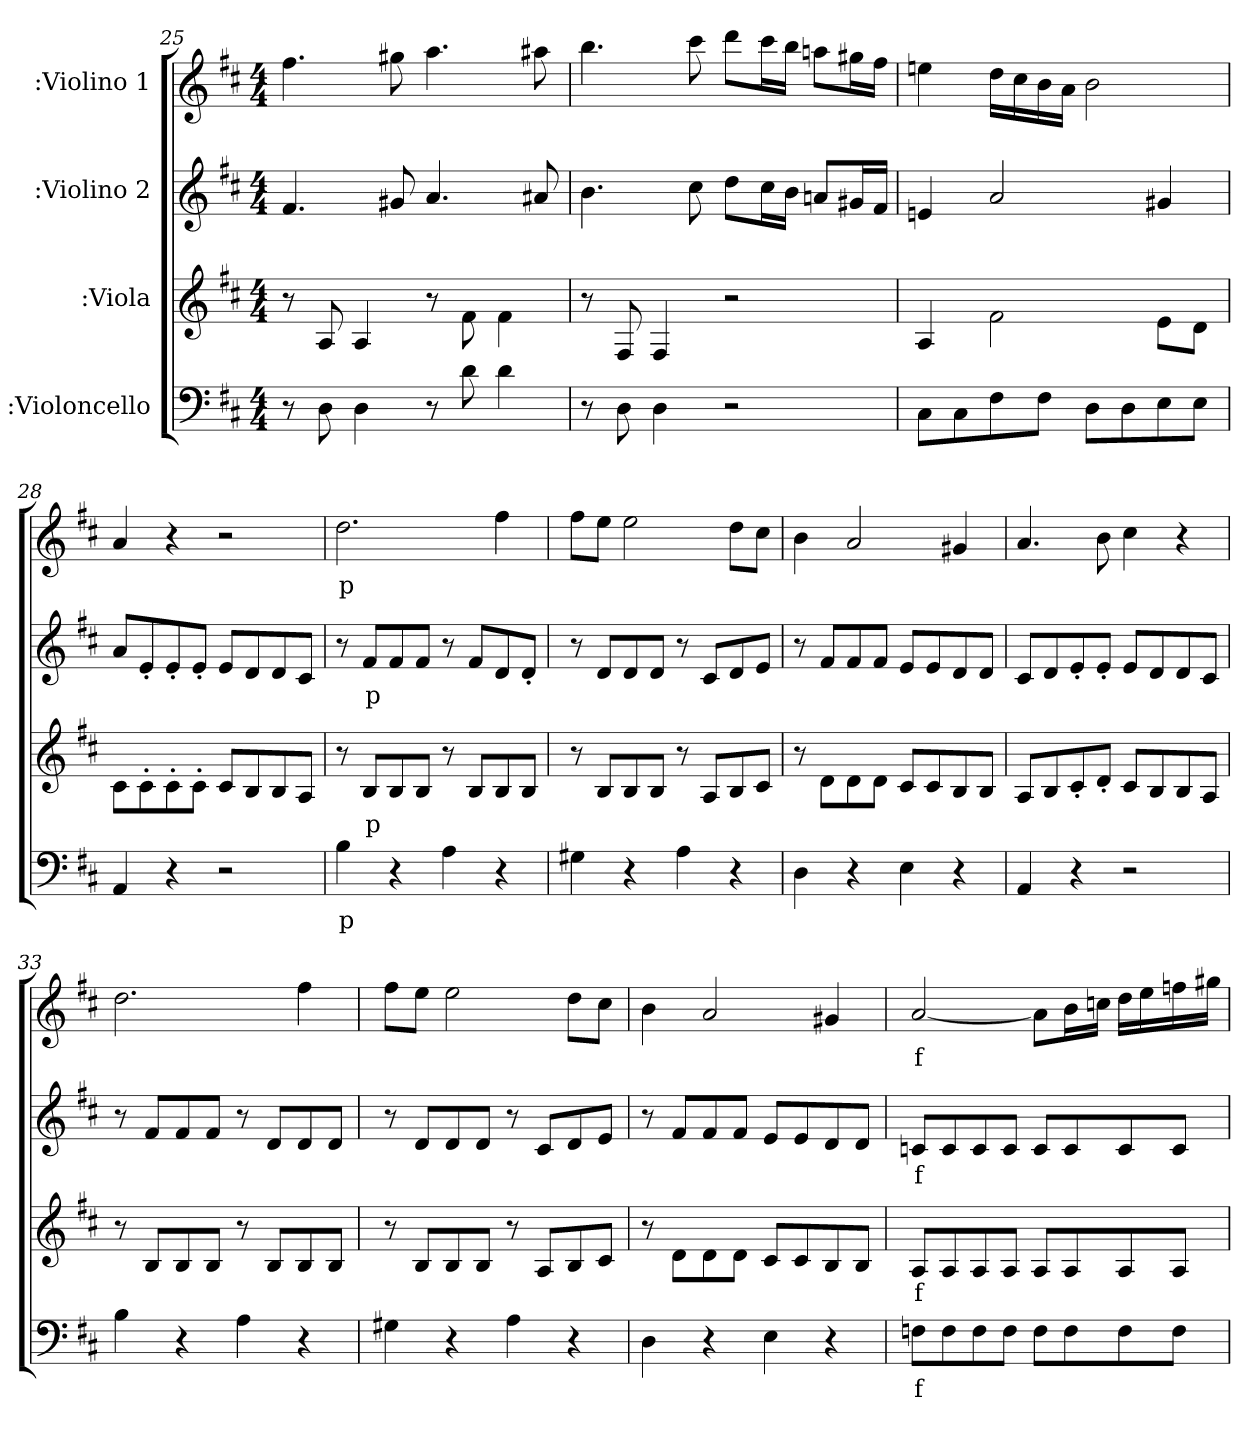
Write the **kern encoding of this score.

**kern	**text	**kern	**text	**kern	**text	**kern	**text
*part4	*part4	*part3	*part3	*part2	*part2	*part1	*part1
*staff4	*staff4	*staff3	*staff3	*staff2	*staff2	*staff1	*staff1
*I":Violoncello	*	*I":Viola	*	*I":Violino 2	*	*I":Violino 1	*
*clefF4	*	*	*	*clefG2	*	*clefG2	*
*k[f#c#]	*	*k[f#c#]	*	*k[f#c#]	*	*k[f#c#]	*
*D:	*	*D:	*	*D:	*	*D:	*
*M4/4	*	*M4/4	*	*M4/4	*	*M4/4	*
=25	=25	=25	=25	=25	=25	=25	=25
8r	.	8r	.	4.f#/	.	4.ff#\	.
8D\	.	8A/	.	.	.	.	.
4D\	.	4A/	.	.	.	.	.
.	.	.	.	8g#X/	.	8gg#X\	.
8r	.	8r	.	4.a/	.	4.aa\	.
8d\	.	8f#\	.	.	.	.	.
4d\	.	4f#\	.	.	.	.	.
.	.	.	.	8a#X/	.	8aa#X\	.
=26	=26	=26	=26	=26	=26	=26	=26
8r	.	8r	.	4.b\	.	4.bb\	.
8D\	.	8F#/	.	.	.	.	.
4D\	.	4F#/	.	.	.	.	.
.	.	.	.	8cc#\	.	8ccc#\	.
2r	.	2r	.	8dd\L	.	8ddd\L	.
.	.	.	.	16cc#\L	.	16ccc#\L	.
.	.	.	.	16b\JJ	.	16bb\JJ	.
.	.	.	.	8an/L	.	8aan\L	.
.	.	.	.	16g#X/L	.	16gg#X\L	.
.	.	.	.	16f#/JJ	.	16ff#\JJ	.
=27	=27	=27	=27	=27	=27	=27	=27
8C#\L	.	4A/	.	4en/	.	4een\	.
8C#\	.	.	.	.	.	.	.
8F#\	.	2f#\	.	2a/	.	16dd\LL	.
.	.	.	.	.	.	16cc#\	.
8F#\J	.	.	.	.	.	16b\	.
.	.	.	.	.	.	16a\JJ	.
8D\L	.	.	.	.	.	2b\	.
8D\	.	.	.	.	.	.	.
8E\	.	8e\L	.	4g#X/	.	.	.
8E\J	.	8d\J	.	.	.	.	.
=28	=28	=28	=28	=28	=28	=28	=28
4AA/	.	8c#\L	.	8a/L	.	4a/	.
.	.	8c#'>\	.	8e'>/	.	.	.
4r	.	8c#'>\	.	8e'>/	.	4r	.
.	.	8c#'>\J	.	8e'>/J	.	.	.
2r	.	8c#/L	.	8e/L	.	2r	.
.	.	8B/	.	8d/	.	.	.
.	.	8B/	.	8d/	.	.	.
.	.	8A/J	.	8c#/J	.	.	.
=29	=29	=29	=29	=29	=29	=29	=29
4B\	p	8r	.	8r	.	2.dd\	p
.	.	8B/L	p	8f#/L	p	.	.
4r	.	8B/	.	8f#/	.	.	.
.	.	8B/J	.	8f#/J	.	.	.
4A\	.	8r	.	8r	.	.	.
.	.	8B/L	.	8f#/L	.	.	.
4r	.	8B/	.	8d/	.	4ff#\	.
.	.	8B/J	.	8d'>/J	.	.	.
=30	=30	=30	=30	=30	=30	=30	=30
4G#X\	.	8r	.	8r	.	8ff#\L	.
.	.	8B/L	.	8d/L	.	8ee\J	.
4r	.	8B/	.	8d/	.	2ee\	.
.	.	8B/J	.	8d/J	.	.	.
4A\	.	8r	.	8r	.	.	.
.	.	8A/L	.	8c#/L	.	.	.
4r	.	8B/	.	8d/	.	8dd\L	.
.	.	8c#/J	.	8e/J	.	8cc#\J	.
=31	=31	=31	=31	=31	=31	=31	=31
4D\	.	8r	.	8r	.	4b\	.
.	.	8d\L	.	8f#/L	.	.	.
4r	.	8d\	.	8f#/	.	2a/	.
.	.	8d\J	.	8f#/J	.	.	.
4E\	.	8c#/L	.	8e/L	.	.	.
.	.	8c#/	.	8e/	.	.	.
4r	.	8B/	.	8d/	.	4g#X/	.
.	.	8B/J	.	8d/J	.	.	.
=32	=32	=32	=32	=32	=32	=32	=32
4AA/	.	8A/L	.	8c#/L	.	4.a/	.
.	.	8B/	.	8d/	.	.	.
4r	.	8c#'>/	.	8e'>/	.	.	.
.	.	8d'>/J	.	8e'>/J	.	8b\	.
2r	.	8c#/L	.	8e/L	.	4cc#\	.
.	.	8B/	.	8d/	.	.	.
.	.	8B/	.	8d/	.	4r	.
.	.	8A/J	.	8c#/J	.	.	.
=33	=33	=33	=33	=33	=33	=33	=33
4B\	.	8r	.	8r	.	2.dd\	.
.	.	8B/L	.	8f#/L	.	.	.
4r	.	8B/	.	8f#/	.	.	.
.	.	8B/J	.	8f#/J	.	.	.
4A\	.	8r	.	8r	.	.	.
.	.	8B/L	.	8d/L	.	.	.
4r	.	8B/	.	8d/	.	4ff#\	.
.	.	8B/J	.	8d/J	.	.	.
=34	=34	=34	=34	=34	=34	=34	=34
4G#X\	.	8r	.	8r	.	8ff#\L	.
.	.	8B/L	.	8d/L	.	8ee\J	.
4r	.	8B/	.	8d/	.	2ee\	.
.	.	8B/J	.	8d/J	.	.	.
4A\	.	8r	.	8r	.	.	.
.	.	8A/L	.	8c#/L	.	.	.
4r	.	8B/	.	8d/	.	8dd\L	.
.	.	8c#/J	.	8e/J	.	8cc#\J	.
=35	=35	=35	=35	=35	=35	=35	=35
4D\	.	8r	.	8r	.	4b\	.
.	.	8d\L	.	8f#/L	.	.	.
4r	.	8d\	.	8f#/	.	2a/	.
.	.	8d\J	.	8f#/J	.	.	.
4E\	.	8c#/L	.	8e/L	.	.	.
.	.	8c#/	.	8e/	.	.	.
4r	.	8B/	.	8d/	.	4g#X/	.
.	.	8B/J	.	8d/J	.	.	.
=36	=36	=36	=36	=36	=36	=36	=36
8Fn\L	f	8A/L	f	8cn/L	f	[2a/	f
8F\	.	8A/	.	8c/	.	.	.
8F\	.	8A/	.	8c/	.	.	.
8F\J	.	8A/J	.	8c/J	.	.	.
8F\L	.	8A/L	.	8c/L	.	8a\L]	.
8F\	.	8A/	.	8c/	.	16b\L	.
.	.	.	.	.	.	16ccn\JJ	.
8F\	.	8A/	.	8c/	.	16dd\LL	.
.	.	.	.	.	.	16ee\	.
8F\J	.	8A/J	.	8c/J	.	16ffn\	.
.	.	.	.	.	.	16gg#X\JJ	.
=	=	=	=	=	=	=	=
*-	*-	*-	*-	*-	*-	*-	*-
